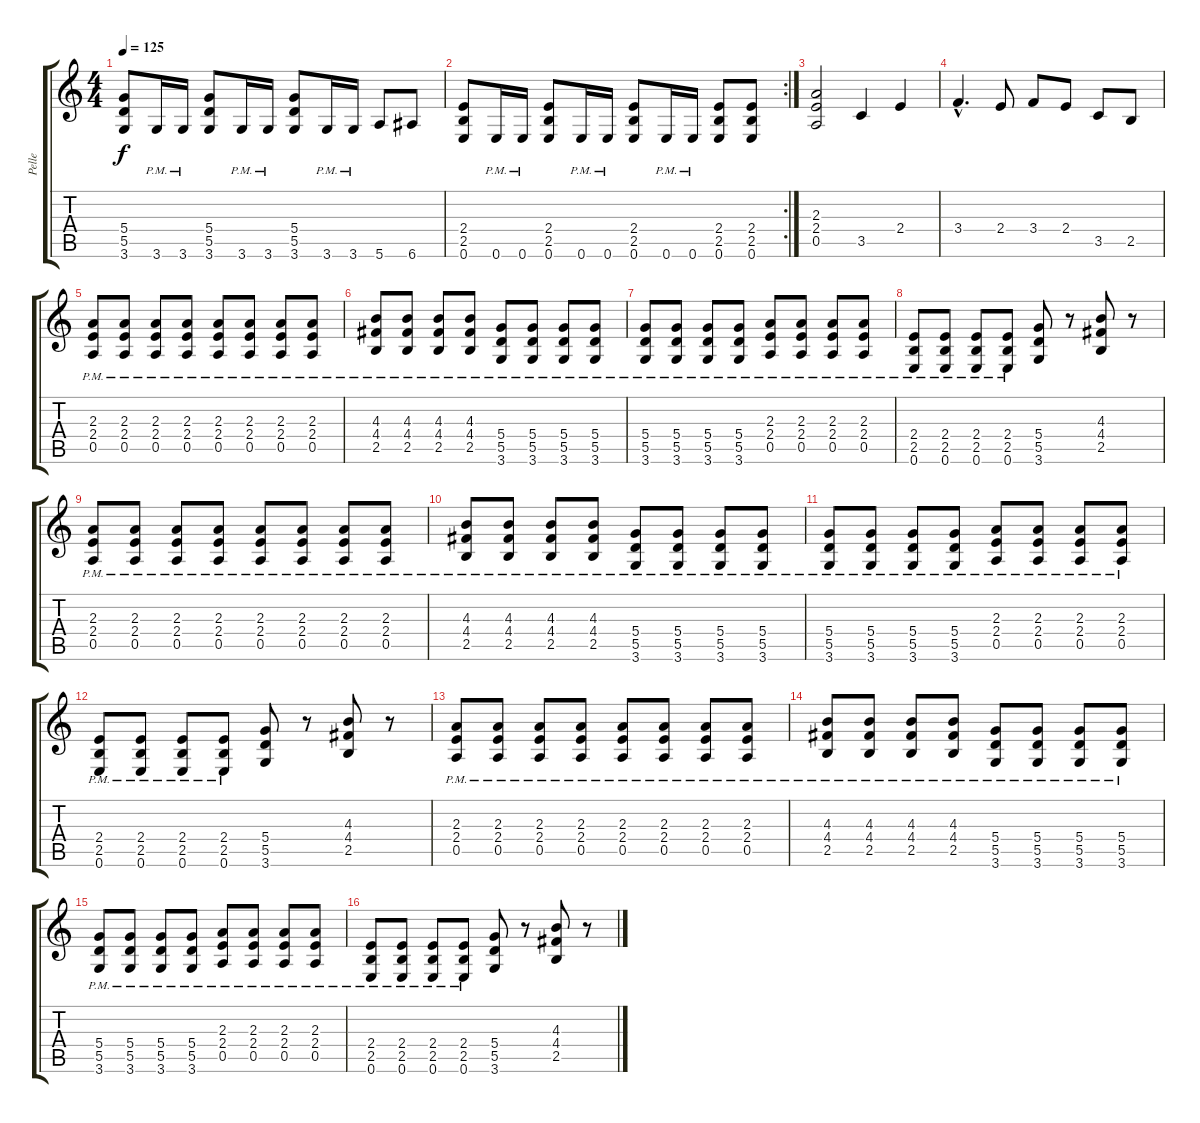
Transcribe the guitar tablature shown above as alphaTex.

\track ("Pelle" "Pelle") {instrument distortionguitar}
\staff {score tabs}
\tuning (E4 B3 G3 D3 A2 E2) {hide}
\ts (4 4)
\tempo 125
\clef g2
\ks c
(5.4 5.5 3.6).8{dy f} 3.6{pm}.16 3.6{pm}.16 (5.4 5.5 3.6).8 3.6{pm}.16 3.6{pm}.16 (5.4 5.5 3.6).8 3.6{pm}.16 3.6{pm}.16 5.6.8 6.6.8 |
\rc 2
(2.4 2.5 0.6).8 0.6{pm}.16 0.6{pm}.16 (2.4 2.5 0.6).8 0.6{pm}.16 0.6{pm}.16 (2.4 2.5 0.6).8 0.6{pm}.16 0.6{pm}.16 (2.4 2.5 0.6).8 (2.4 2.5 0.6).8 |
(2.3 2.4 0.5).2 3.5.4 2.4.4 |
3.4{hac}.4{d} 2.4.8 3.4.8 2.4.8 3.5.8 2.5.8 |
(2.3 2.4{pm} 0.5{pm}).8 (2.3 2.4{pm} 0.5{pm}).8 (2.3 2.4{pm} 0.5{pm}).8 (2.3 2.4{pm} 0.5{pm}).8 (2.3 2.4{pm} 0.5).8 (2.3 2.4{pm} 0.5).8 (2.3{pm} 2.4{pm} 0.5{pm}).8 (2.3{pm} 2.4{pm} 0.5{pm}).8 |
(4.3 4.4{pm} 2.5{pm}).8 (4.3 4.4{pm} 2.5{pm}).8 (4.3 4.4{pm} 2.5{pm}).8 (4.3 4.4{pm} 2.5{pm}).8 (5.4 5.5{pm} 3.6{pm}).8 (5.4 5.5{pm} 3.6{pm}).8 (5.4 5.5{pm} 3.6{pm}).8 (5.4 5.5{pm} 3.6{pm}).8 |
(5.4 5.5{pm} 3.6{pm}).8 (5.4 5.5{pm} 3.6{pm}).8 (5.4 5.5{pm} 3.6{pm}).8 (5.4 5.5{pm} 3.6{pm}).8 (2.3 2.4{pm} 0.5{pm}).8 (2.3 2.4{pm} 0.5{pm}).8 (2.3 2.4{pm} 0.5{pm}).8 (2.3 2.4{pm} 0.5{pm}).8 |
(2.4 2.5{pm} 0.6{pm}).8 (2.4 2.5{pm} 0.6).8 (2.4 2.5{pm} 0.6{pm}).8 (2.4 2.5{pm} 0.6{pm}).8 (5.4 5.5 3.6).8 r.8 (4.3 4.4 2.5).8 r.8 |
(2.3 2.4{pm} 0.5{pm}).8 (2.3 2.4{pm} 0.5{pm}).8 (2.3 2.4{pm} 0.5{pm}).8 (2.3 2.4{pm} 0.5{pm}).8 (2.3 2.4{pm} 0.5).8 (2.3 2.4{pm} 0.5).8 (2.3{pm} 2.4{pm} 0.5{pm}).8 (2.3{pm} 2.4{pm} 0.5{pm}).8 |
(4.3 4.4{pm} 2.5{pm}).8 (4.3 4.4{pm} 2.5{pm}).8 (4.3 4.4{pm} 2.5{pm}).8 (4.3 4.4{pm} 2.5{pm}).8 (5.4 5.5{pm} 3.6{pm}).8 (5.4 5.5{pm} 3.6{pm}).8 (5.4 5.5{pm} 3.6{pm}).8 (5.4 5.5{pm} 3.6{pm}).8 |
(5.4 5.5{pm} 3.6{pm}).8 (5.4 5.5{pm} 3.6{pm}).8 (5.4 5.5{pm} 3.6{pm}).8 (5.4 5.5{pm} 3.6{pm}).8 (2.3 2.4{pm} 0.5{pm}).8 (2.3 2.4{pm} 0.5{pm}).8 (2.3 2.4{pm} 0.5{pm}).8 (2.3 2.4{pm} 0.5{pm}).8 |
(2.4 2.5{pm} 0.6{pm}).8 (2.4 2.5{pm} 0.6).8 (2.4 2.5{pm} 0.6{pm}).8 (2.4 2.5{pm} 0.6{pm}).8 (5.4 5.5 3.6).8 r.8 (4.3 4.4 2.5).8 r.8 |
(2.3 2.4{pm} 0.5{pm}).8 (2.3 2.4{pm} 0.5{pm}).8 (2.3 2.4{pm} 0.5{pm}).8 (2.3 2.4{pm} 0.5{pm}).8 (2.3 2.4{pm} 0.5).8 (2.3 2.4{pm} 0.5).8 (2.3{pm} 2.4{pm} 0.5{pm}).8 (2.3{pm} 2.4{pm} 0.5{pm}).8 |
(4.3 4.4{pm} 2.5{pm}).8 (4.3 4.4{pm} 2.5{pm}).8 (4.3 4.4{pm} 2.5{pm}).8 (4.3 4.4{pm} 2.5{pm}).8 (5.4 5.5{pm} 3.6{pm}).8 (5.4 5.5{pm} 3.6{pm}).8 (5.4 5.5{pm} 3.6{pm}).8 (5.4 5.5{pm} 3.6{pm}).8 |
(5.4 5.5{pm} 3.6{pm}).8 (5.4 5.5{pm} 3.6{pm}).8 (5.4 5.5{pm} 3.6{pm}).8 (5.4 5.5{pm} 3.6{pm}).8 (2.3 2.4{pm} 0.5{pm}).8 (2.3 2.4{pm} 0.5{pm}).8 (2.3 2.4{pm} 0.5{pm}).8 (2.3 2.4{pm} 0.5{pm}).8 |
(2.4 2.5{pm} 0.6{pm}).8 (2.4 2.5{pm} 0.6).8 (2.4 2.5{pm} 0.6{pm}).8 (2.4 2.5{pm} 0.6{pm}).8 (5.4 5.5 3.6).8 r.8 (4.3 4.4 2.5).8 r.8
